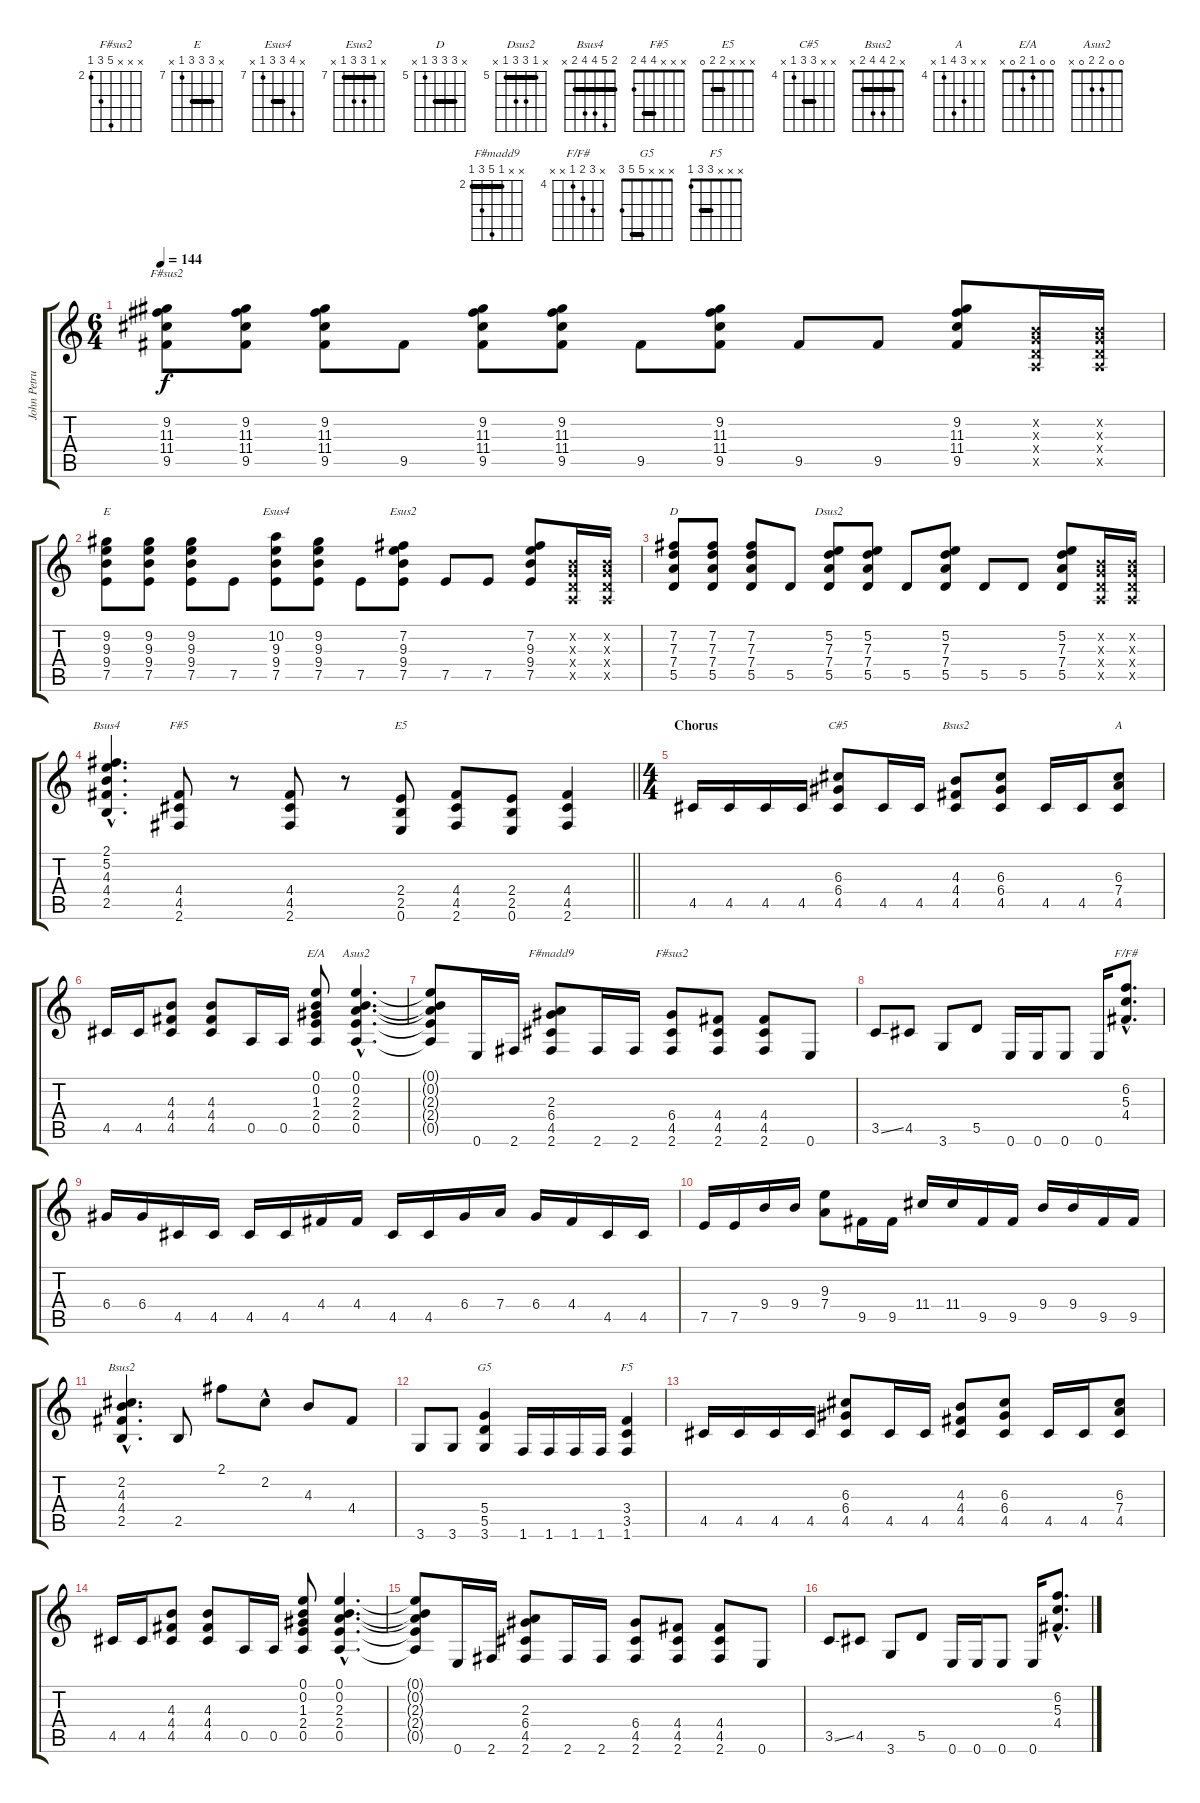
\track ("John Petrucci - guitar" "John Petru") {instrument distortionguitar}
\staff {score tabs}
\tuning (E4 B3 G3 D3 A2 E2) {hide}
\chord ("F#sus2" x 9 11 11 9 x) {firstfret 9 barre 9}
\chord ("E" x 9 9 9 7 x) {firstfret 7 barre 9}
\chord ("Esus4" x 10 9 9 7 x) {firstfret 7 barre 9}
\chord ("Esus2" x 7 9 9 7 x) {firstfret 7 barre 7}
\chord ("D" x 7 7 7 5 x) {firstfret 5 barre 7}
\chord ("Dsus2" x 5 7 7 5 x) {firstfret 5 barre 5}
\chord ("Bsus4" 2 5 4 4 2 x) {barre 2}
\chord ("F#5" x x x 4 4 2) {barre 4}
\chord ("E5" x x x 2 2 0) {barre 2}
\chord ("C#5" x x 6 6 4 x) {firstfret 4 barre 6}
\chord ("Bsus2" x x 4 4 4 x) {barre 4}
\chord ("A" x x 6 7 4 x) {firstfret 4}
\chord ("E/A" 0 0 1 2 0 x)
\chord ("Asus2" 0 0 2 2 0 x)
\chord ("F#madd9" x x 2 6 4 2) {firstfret 2 barre 2}
\chord ("F#sus2" x x x 6 4 2) {firstfret 2}
\chord ("F/F#" x 6 5 4 x x) {firstfret 4}
\chord ("Bsus2" x 2 4 4 2 x) {barre 2}
\chord ("G5" x x x 5 5 3) {barre 5}
\chord ("F5" x x x 3 3 1) {barre 3}
\ts (6 4)
\tempo 144
\clef g2
\ks c
(9.2 11.3 11.4 9.5).8{ch "F#sus2" dy f} (9.2 11.3 11.4 9.5).8 (9.2 11.3 11.4 9.5).8 9.5.8 (9.2 11.3 11.4 9.5).8 (9.2 11.3 11.4 9.5).8 9.5.8 (9.2 11.3 11.4 9.5).8 9.5.8 9.5.8 (9.2 11.3 11.4 9.5).8 (0.2{x} 0.3{x} 0.4{x} 0.5{x}).16 (0.2{x} 0.3{x} 0.4{x} 0.5{x}).16 |
(9.2 9.3 9.4 7.5).8{ch "E"} (9.2 9.3 9.4 7.5).8 (9.2 9.3 9.4 7.5).8 7.5.8 (10.2 9.3 9.4 7.5).8{ch "Esus4"} (9.2 9.3 9.4 7.5).8 7.5.8 (7.2 9.3 9.4 7.5).8{ch "Esus2"} 7.5.8 7.5.8 (7.2 9.3 9.4 7.5).8 (0.2{x} 0.3{x} 0.4{x} 0.5{x}).16 (0.2{x} 0.3{x} 0.4{x} 0.5{x}).16 |
(7.2 7.3 7.4 5.5).8{ch "D"} (7.2 7.3 7.4 5.5).8 (7.2 7.3 7.4 5.5).8 5.5.8 (5.2 7.3 7.4 5.5).8{ch "Dsus2"} (5.2 7.3 7.4 5.5).8 5.5.8 (5.2 7.3 7.4 5.5).8 5.5.8 5.5.8 (5.2 7.3 7.4 5.5).8 (0.2{x} 0.3{x} 0.4{x} 0.5{x}).16 (0.2{x} 0.3{x} 0.4{x} 0.5{x}).16 |
\barLineRight lightlight
(2.1{hac} 5.2{hac} 4.3{hac} 4.4{hac} 2.5{hac}).4{d ch "Bsus4"} (4.4 4.5 2.6).8{ch "F#5"} r.8 (4.4 4.5 2.6).8 r.8 (2.4 2.5 0.6).8{ch "E5"} (4.4 4.5 2.6).8 (2.4 2.5 0.6).8 (4.4 4.5 2.6).4 |
\ts (4 4)
\section ("" "Chorus")
4.5.16 4.5.16 4.5.16 4.5.16 (6.3 6.4 4.5).8{ch "C#5"} 4.5.16 4.5.16 (4.3 4.4 4.5).8{ch "Bsus2"} (6.3 6.4 4.5).8 4.5.16 4.5.16 (6.3 7.4 4.5).8{ch "A"} |
4.5.16 4.5.16 (4.3 4.4 4.5).8 (4.3 4.4 4.5).8 0.5.16 0.5.16 (0.1 0.2 1.3 2.4 0.5).8{ch "E/A"} (0.1{hac} 0.2{hac} 2.3{hac} 2.4{hac} 0.5{hac}).4{d ch "Asus2"} |
(0.1{t} 0.2{t} 2.3{t} 2.4{t} 0.5{t}).8 0.6.16 2.6.16 (2.3 6.4 4.5 2.6).8{ch "F#madd9"} 2.6.16 2.6.16 (6.4 4.5 2.6).8{ch "F#sus2"} (4.4 4.5 2.6).8 (4.4 4.5 2.6).8 0.6.8 |
3.5{ss}.8 4.5.8 3.6.8 5.5.8 0.6.16 0.6.16 0.6.8 0.6.16 (6.2{hac} 5.3{hac} 4.4{hac}).8{d ch "F/F#"} |
6.4.16 6.4.16 4.5.16 4.5.16 4.5.16 4.5.16 4.4.16 4.4.16 4.5.16 4.5.16 6.4.16 7.4.16 6.4.16 4.4.16 4.5.16 4.5.16 |
7.5.16 7.5.16 9.4.16 9.4.16 (9.3 7.4).8 9.5.16 9.5.16 11.4.16 11.4.16 9.5.16 9.5.16 9.4.16 9.4.16 9.5.16 9.5.16 |
(2.2{hac} 4.3{hac} 4.4{hac} 2.5{hac}).4{d ch "Bsus2"} 2.5.8 2.1.8 2.2{hac}.8 4.3.8 4.4.8 |
3.6.8 3.6.8 (5.4 5.5 3.6).4{ch "G5"} 1.6.16 1.6.16 1.6.16 1.6.16 (3.4 3.5 1.6).4{ch "F5"} |
4.5.16 4.5.16 4.5.16 4.5.16 (6.3 6.4 4.5).8 4.5.16 4.5.16 (4.3 4.4 4.5).8 (6.3 6.4 4.5).8 4.5.16 4.5.16 (6.3 7.4 4.5).8 |
4.5.16 4.5.16 (4.3 4.4 4.5).8 (4.3 4.4 4.5).8 0.5.16 0.5.16 (0.1 0.2 1.3 2.4 0.5).8 (0.1{hac} 0.2{hac} 2.3{hac} 2.4{hac} 0.5{hac}).4{d} |
(0.1{t} 0.2{t} 2.3{t} 2.4{t} 0.5{t}).8 0.6.16 2.6.16 (2.3 6.4 4.5 2.6).8 2.6.16 2.6.16 (6.4 4.5 2.6).8 (4.4 4.5 2.6).8 (4.4 4.5 2.6).8 0.6.8 |
3.5{ss}.8 4.5.8 3.6.8 5.5.8 0.6.16 0.6.16 0.6.8 0.6.16 (6.2{hac} 5.3{hac} 4.4{hac}).8{d}
